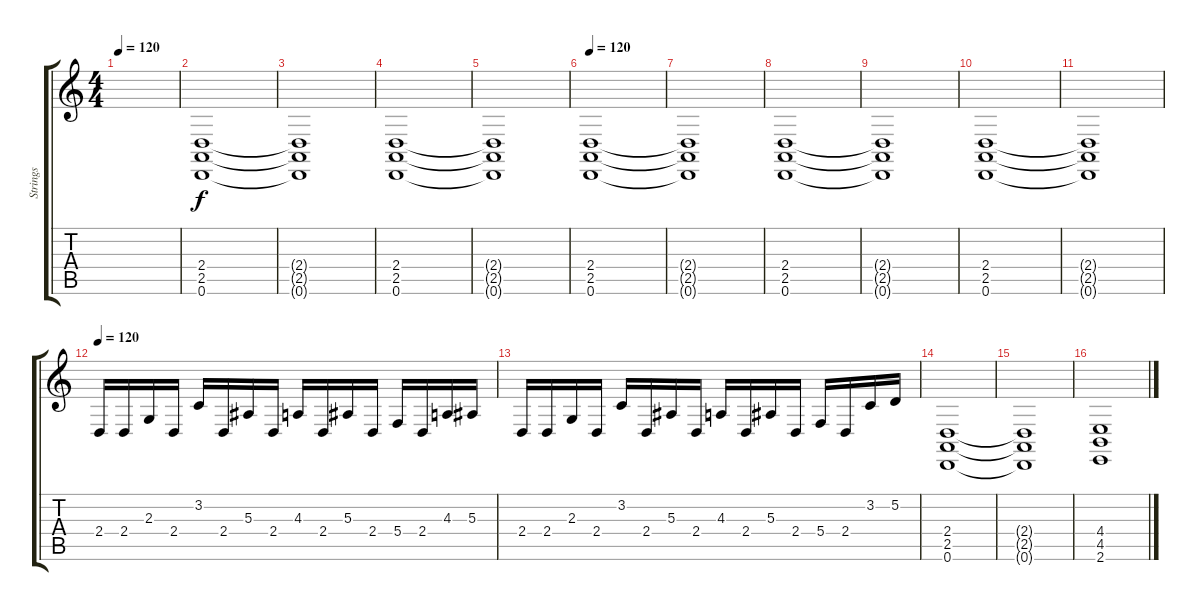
\track ("Strings" "Strings") {instrument stringensemble1}
\staff {score tabs}
\tuning (D4 A3 F3 C3 G2 D2) {hide}
\ts (4 4)
\tempo 120
\clef g2
\ks c
|
(2.4 2.5 0.6).1 |
(2.4{t} 2.5{t} 0.6{t}).1 |
(2.4 2.5 0.6).1 |
(2.4{t} 2.5{t} 0.6{t}).1 |
\tempo 120
(2.4 2.5 0.6).1 |
(2.4{t} 2.5{t} 0.6{t}).1 |
(2.4 2.5 0.6).1 |
(2.4{t} 2.5{t} 0.6{t}).1 |
(2.4 2.5 0.6).1 |
(2.4{t} 2.5{t} 0.6{t}).1 |
\tempo 120
2.4.16 2.4.16 2.3.16 2.4.16 3.2.16 2.4.16 5.3.16 2.4.16 4.3.16 2.4.16 5.3.16 2.4.16 5.4.16 2.4.16 4.3.16 5.3.16 |
2.4.16 2.4.16 2.3.16 2.4.16 3.2.16 2.4.16 5.3.16 2.4.16 4.3.16 2.4.16 5.3.16 2.4.16 5.4.16 2.4.16 3.2.16 5.2.16 |
(2.4 2.5 0.6).1 |
(2.4{t} 2.5{t} 0.6{t}).1 |
(4.4 4.5 2.6).1
